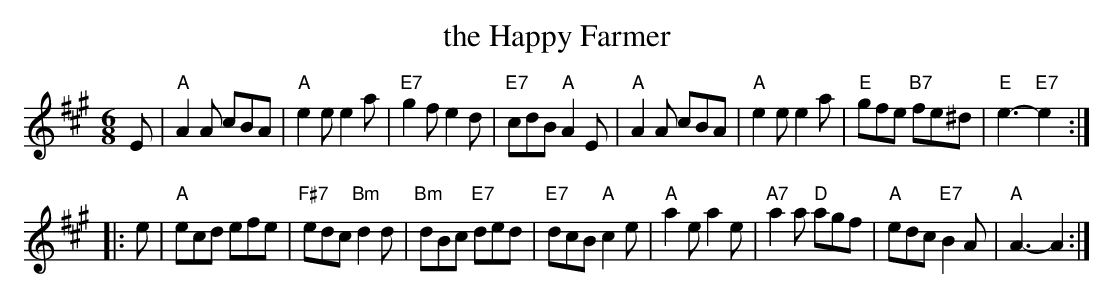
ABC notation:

X:1
T: the Happy Farmer
M: 6/8
L: 1/8
K: A
E \
| "A"A2A cBA | "A"e2e e2a | "E7"g2f e2d | "E7"cdB "A"A2 E \
| "A"A2A cBA | "A"e2e e2a | "E"gfe "B7"fe^d | "E"e3- "E7"e2 :|
|: e \
| "A"ecd efe | "F#7"edc "Bm"d2d | "Bm"dBc "E7"ded | "E7"dcB "A"c2e \
| "A"a2e a2e | "A7"a2a "D"agf | "A"edc "E7"B2A | "A"A3- A2 :|
